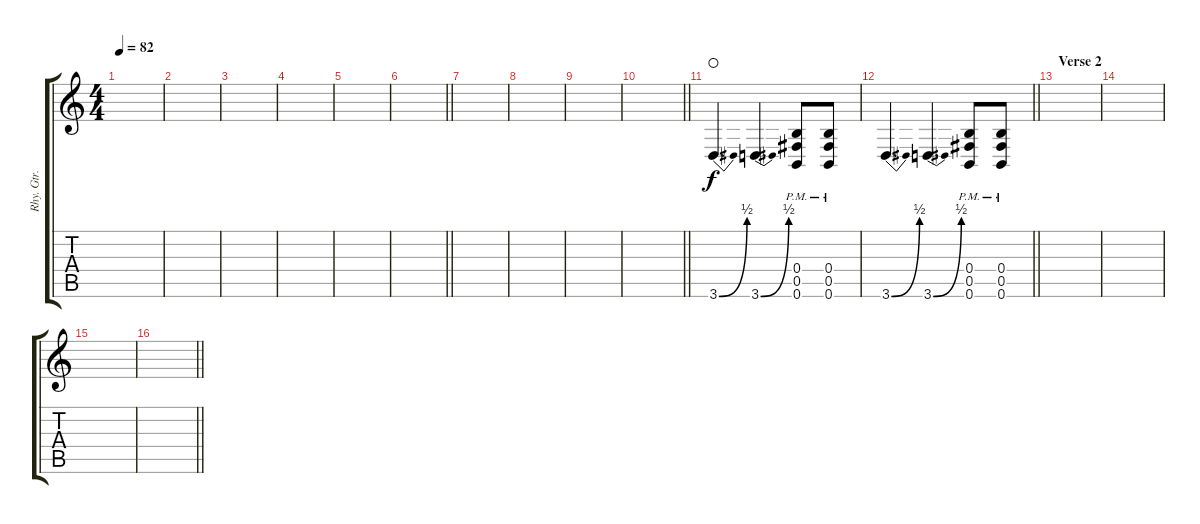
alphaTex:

\track ("Rhy. Gtr. 3" "Rhy. Gtr. ") {instrument distortionguitar}
\staff {score tabs}
\tuning (Db4 Ab3 E3 B2 Gb2 B1) {hide}
\ts (4 4)
\tempo 82
\clef g2
\ks c
|
|
|
|
|
\barLineRight lightlight
|
\section ("" "")
|
|
|
\barLineRight lightlight
|
\section ("" "")
3.6{be (bend 0 0 60 2)}.4{d waho} 3.6{be (bend 0 0 60 2)}.4{d} (0.4{pm} 0.5{pm} 0.6{pm}).8 (0.4{pm} 0.5{pm} 0.6{pm}).8 |
\barLineRight lightlight
3.6{be (bend 0 0 60 2)}.4{d} 3.6{be (bend 0 0 60 2)}.4{d} (0.4{pm} 0.5{pm} 0.6{pm}).8 (0.4{pm} 0.5{pm} 0.6{pm}).8 |
\section ("" "Verse 2")
|
|
|
\barLineRight lightlight
